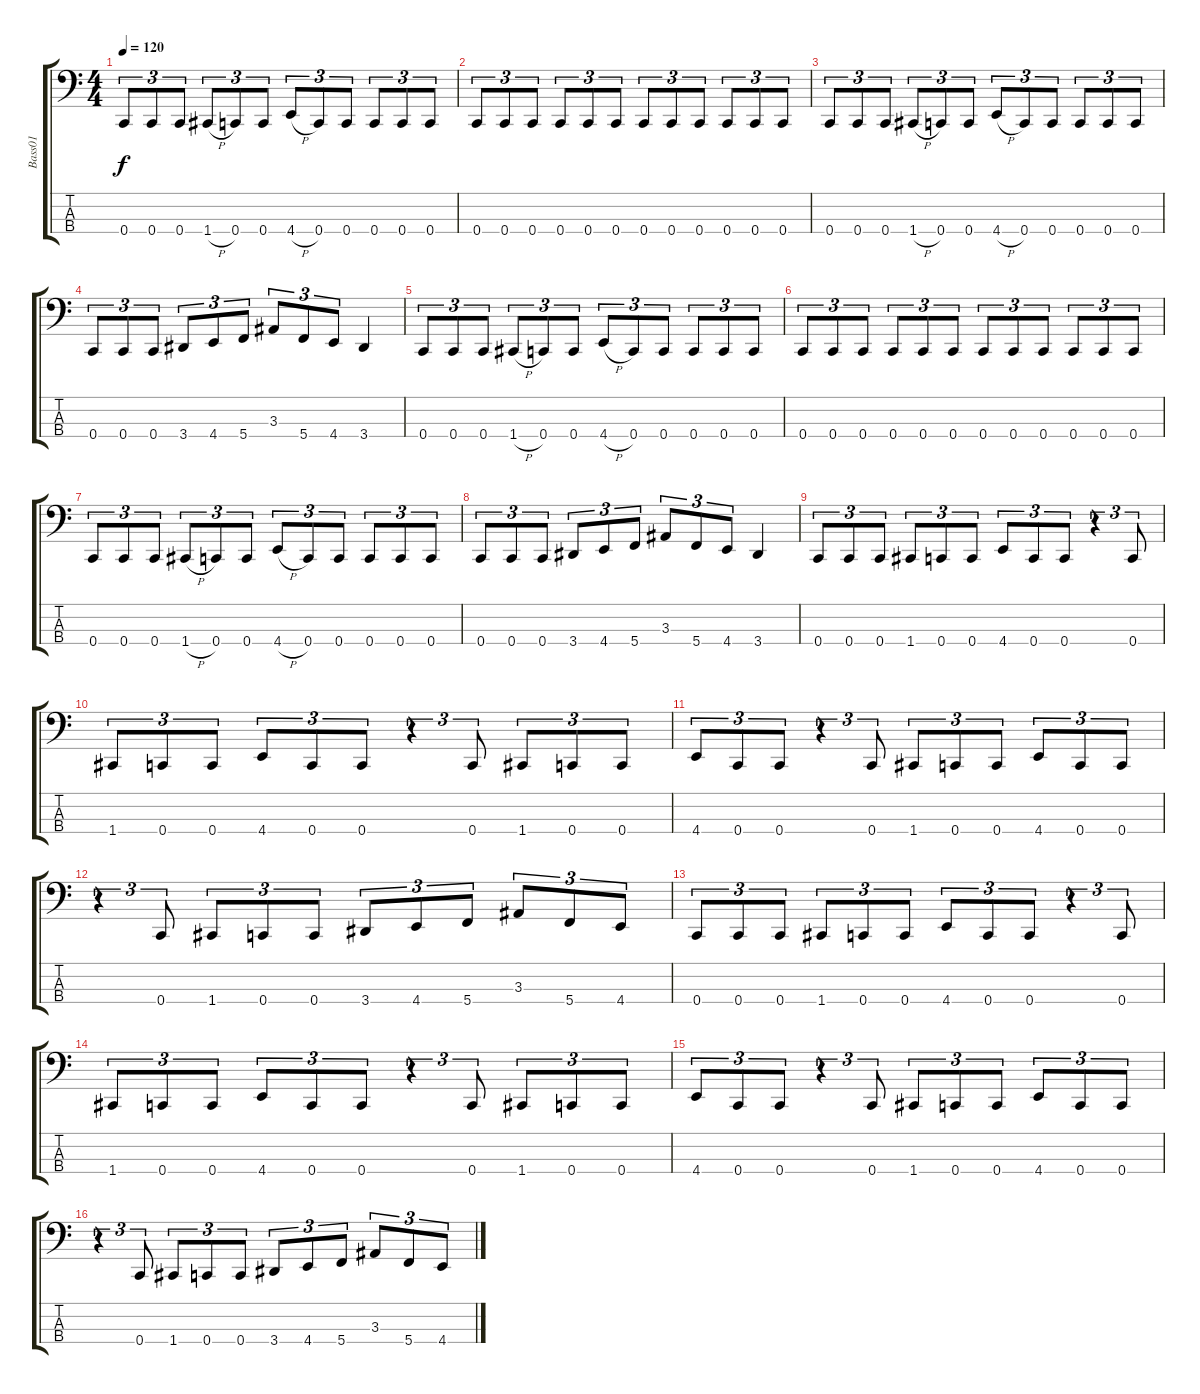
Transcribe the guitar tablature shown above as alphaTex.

\track ("Bass01" "Bass01") {instrument electricbassfinger}
\staff {score tabs}
\tuning (F2 C2 G1 C1) {hide}
\ts (4 4)
\tempo 120
\clef f4
\ks c
0.4.8{tu (3 2) dy f instrument electricbasspick} 0.4.8{tu (3 2)} 0.4.8{tu (3 2)} 1.4{h}.8{tu (3 2)} 0.4.8{tu (3 2)} 0.4.8{tu (3 2)} 4.4{h}.8{tu (3 2)} 0.4.8{tu (3 2)} 0.4.8{tu (3 2)} 0.4.8{tu (3 2)} 0.4.8{tu (3 2)} 0.4.8{tu (3 2)} |
0.4.8{tu (3 2)} 0.4.8{tu (3 2)} 0.4.8{tu (3 2)} 0.4.8{tu (3 2)} 0.4.8{tu (3 2)} 0.4.8{tu (3 2)} 0.4.8{tu (3 2)} 0.4.8{tu (3 2)} 0.4.8{tu (3 2)} 0.4.8{tu (3 2)} 0.4.8{tu (3 2)} 0.4.8{tu (3 2)} |
0.4.8{tu (3 2)} 0.4.8{tu (3 2)} 0.4.8{tu (3 2)} 1.4{h}.8{tu (3 2)} 0.4.8{tu (3 2)} 0.4.8{tu (3 2)} 4.4{h}.8{tu (3 2)} 0.4.8{tu (3 2)} 0.4.8{tu (3 2)} 0.4.8{tu (3 2)} 0.4.8{tu (3 2)} 0.4.8{tu (3 2)} |
0.4.8{tu (3 2)} 0.4.8{tu (3 2)} 0.4.8{tu (3 2)} 3.4.8{tu (3 2)} 4.4.8{tu (3 2)} 5.4.8{tu (3 2)} 3.3.8{tu (3 2)} 5.4.8{tu (3 2)} 4.4.8{tu (3 2)} 3.4.4 |
0.4.8{tu (3 2)} 0.4.8{tu (3 2)} 0.4.8{tu (3 2)} 1.4{h}.8{tu (3 2)} 0.4.8{tu (3 2)} 0.4.8{tu (3 2)} 4.4{h}.8{tu (3 2)} 0.4.8{tu (3 2)} 0.4.8{tu (3 2)} 0.4.8{tu (3 2)} 0.4.8{tu (3 2)} 0.4.8{tu (3 2)} |
0.4.8{tu (3 2)} 0.4.8{tu (3 2)} 0.4.8{tu (3 2)} 0.4.8{tu (3 2)} 0.4.8{tu (3 2)} 0.4.8{tu (3 2)} 0.4.8{tu (3 2)} 0.4.8{tu (3 2)} 0.4.8{tu (3 2)} 0.4.8{tu (3 2)} 0.4.8{tu (3 2)} 0.4.8{tu (3 2)} |
0.4.8{tu (3 2)} 0.4.8{tu (3 2)} 0.4.8{tu (3 2)} 1.4{h}.8{tu (3 2)} 0.4.8{tu (3 2)} 0.4.8{tu (3 2)} 4.4{h}.8{tu (3 2)} 0.4.8{tu (3 2)} 0.4.8{tu (3 2)} 0.4.8{tu (3 2)} 0.4.8{tu (3 2)} 0.4.8{tu (3 2)} |
0.4.8{tu (3 2)} 0.4.8{tu (3 2)} 0.4.8{tu (3 2)} 3.4.8{tu (3 2)} 4.4.8{tu (3 2)} 5.4.8{tu (3 2)} 3.3.8{tu (3 2)} 5.4.8{tu (3 2)} 4.4.8{tu (3 2)} 3.4.4 |
0.4.8{tu (3 2)} 0.4.8{tu (3 2)} 0.4.8{tu (3 2)} 1.4.8{tu (3 2)} 0.4.8{tu (3 2)} 0.4.8{tu (3 2)} 4.4.8{tu (3 2)} 0.4.8{tu (3 2)} 0.4.8{tu (3 2)} r.4{tu (3 2)} 0.4.8{tu (3 2)} |
1.4.8{tu (3 2)} 0.4.8{tu (3 2)} 0.4.8{tu (3 2)} 4.4.8{tu (3 2)} 0.4.8{tu (3 2)} 0.4.8{tu (3 2)} r.4{tu (3 2)} 0.4.8{tu (3 2)} 1.4.8{tu (3 2)} 0.4.8{tu (3 2)} 0.4.8{tu (3 2)} |
4.4.8{tu (3 2)} 0.4.8{tu (3 2)} 0.4.8{tu (3 2)} r.4{tu (3 2)} 0.4.8{tu (3 2)} 1.4.8{tu (3 2)} 0.4.8{tu (3 2)} 0.4.8{tu (3 2)} 4.4.8{tu (3 2)} 0.4.8{tu (3 2)} 0.4.8{tu (3 2)} |
r.4{tu (3 2)} 0.4.8{tu (3 2)} 1.4.8{tu (3 2)} 0.4.8{tu (3 2)} 0.4.8{tu (3 2)} 3.4.8{tu (3 2)} 4.4.8{tu (3 2)} 5.4.8{tu (3 2)} 3.3.8{tu (3 2)} 5.4.8{tu (3 2)} 4.4.8{tu (3 2)} |
0.4.8{tu (3 2)} 0.4.8{tu (3 2)} 0.4.8{tu (3 2)} 1.4.8{tu (3 2)} 0.4.8{tu (3 2)} 0.4.8{tu (3 2)} 4.4.8{tu (3 2)} 0.4.8{tu (3 2)} 0.4.8{tu (3 2)} r.4{tu (3 2)} 0.4.8{tu (3 2)} |
1.4.8{tu (3 2)} 0.4.8{tu (3 2)} 0.4.8{tu (3 2)} 4.4.8{tu (3 2)} 0.4.8{tu (3 2)} 0.4.8{tu (3 2)} r.4{tu (3 2)} 0.4.8{tu (3 2)} 1.4.8{tu (3 2)} 0.4.8{tu (3 2)} 0.4.8{tu (3 2)} |
4.4.8{tu (3 2)} 0.4.8{tu (3 2)} 0.4.8{tu (3 2)} r.4{tu (3 2)} 0.4.8{tu (3 2)} 1.4.8{tu (3 2)} 0.4.8{tu (3 2)} 0.4.8{tu (3 2)} 4.4.8{tu (3 2)} 0.4.8{tu (3 2)} 0.4.8{tu (3 2)} |
r.4{tu (3 2)} 0.4.8{tu (3 2)} 1.4.8{tu (3 2)} 0.4.8{tu (3 2)} 0.4.8{tu (3 2)} 3.4.8{tu (3 2)} 4.4.8{tu (3 2)} 5.4.8{tu (3 2)} 3.3.8{tu (3 2)} 5.4.8{tu (3 2)} 4.4.8{tu (3 2)}
